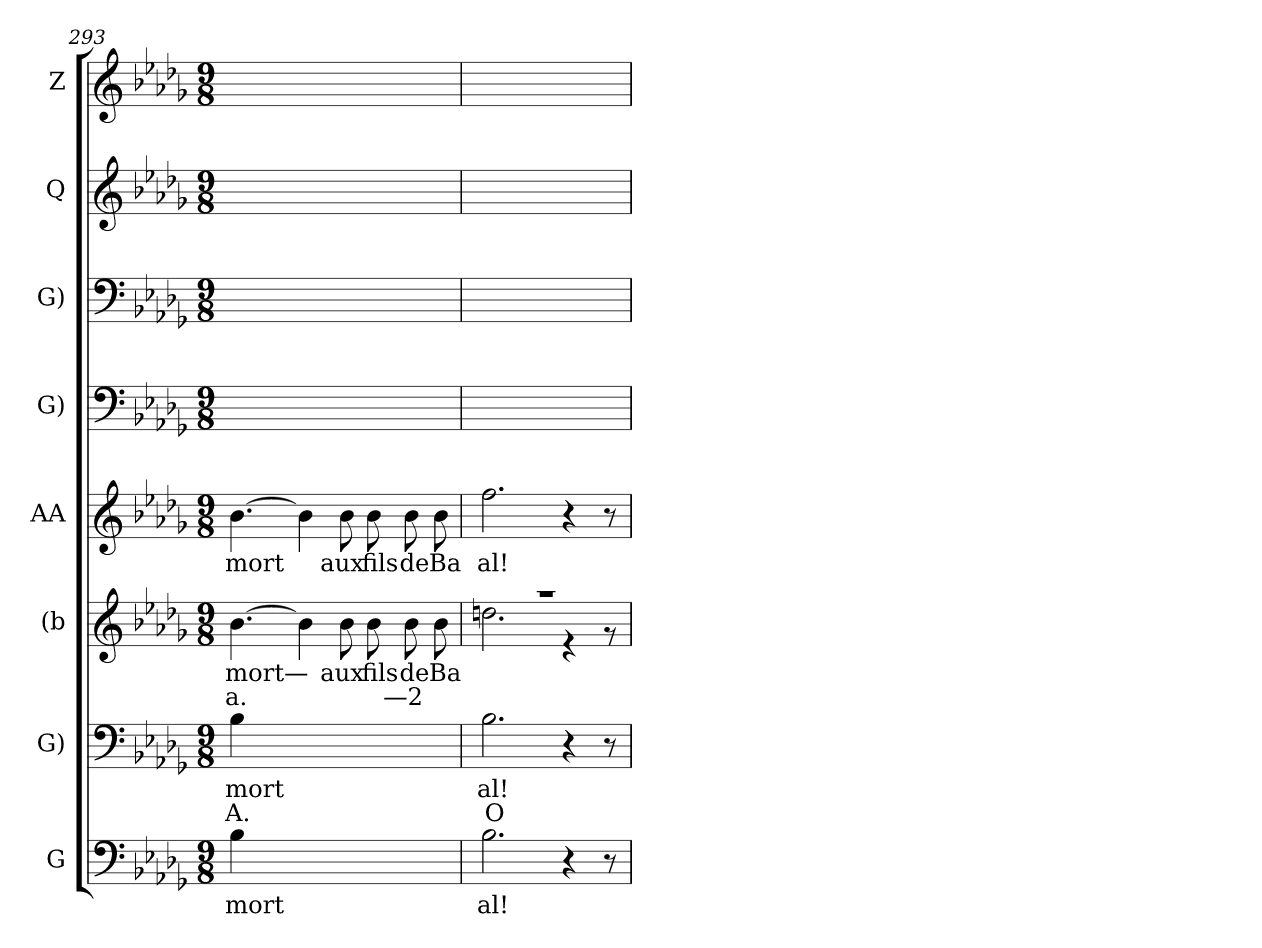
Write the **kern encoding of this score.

**kern	**text	**kern	**text	**text	**kern	**text	**text	**kern	**text	**kern	**kern	**kern	**kern
*part8	*part8	*part7	*part7	*part7	*part6	*part6	*part6	*part5	*part5	*part4	*part3	*part2	*part1
*staff8	*staff8	*staff7	*staff7	*staff7	*staff6	*staff6	*staff6	*staff5	*staff5	*staff4	*staff3	*staff2	*staff1
*I"G	*	*I"G)	*	*	*I"(b	*	*	*I"AA	*	*I"G)	*I"G)	*I"Q	*I"Z
!!LO:LB:g=z
*clefF4	*	*clefF4	*	*	*clefG2	*	*	*clefG2	*	*clefF4	*clefF4	*clefG2	*clefG2
*k[b-e-a-d-g-]	*	*k[b-e-a-d-g-]	*	*	*k[b-e-a-d-g-]	*	*	*k[b-e-a-d-g-]	*	*k[b-e-a-d-g-]	*k[b-e-a-d-g-]	*k[b-e-a-d-g-]	*k[b-e-a-d-g-]
*M9/8	*	*M9/8	*	*	*M9/8	*	*	*M9/8	*	*M9/8	*M9/8	*M9/8	*M9/8
=293	=293	=293	=293	=293	=293	=293	=293	=293	=293	=293	=293	=293	=293
4B-i\	mort	4B-i\	mort	A.	[4.b-i\	mort—	a.	[4.b-i\	mort	1ryy	1ryy	1ryy	1ryy
2..ryy	.	2..ryy	.	.	.	.	.	.	.	.	.	.	.
.	.	.	.	.	4b-i\]	.	.	4b-i\]	.	.	.	.	.
.	.	.	.	.	8b-i\	aux	.	8b-i\	aux	.	.	.	.
.	.	.	.	.	8b-i\	fils	.	8b-i\	fils	.	.	.	.
.	.	.	.	.	8b-i\	de	—2	8b-i\	de	.	.	.	.
.	.	.	.	.	8b-i\	Ba	.	8b-i\	Ba	8ryy	8ryy	8ryy	8ryy
=294	=294	=294	=294	=294	=294	=294	=294	=294	=294	=294	=294	=294	=294
*	*	*	*	*	*^	*	*	*	*	*	*	*	*
2.B-i\	al!	2.B-i\	al!	O	8%9r	2.ddnj\	.	.	2.ffi\	al!	1ryy	1ryy	1ryy	1ryy
4r	.	4r	.	.	.	4r	.	.	4r	.	.	.	.	.
8r	.	8r	.	.	.	8r	.	.	8r	.	8ryy	8ryy	8ryy	8ryy
*	*	*	*	*	*v	*v	*	*	*	*	*	*	*	*
=	=	=	=	=	=	=	=	=	=	=	=	=	=
*-	*-	*-	*-	*-	*-	*-	*-	*-	*-	*-	*-	*-	*-
